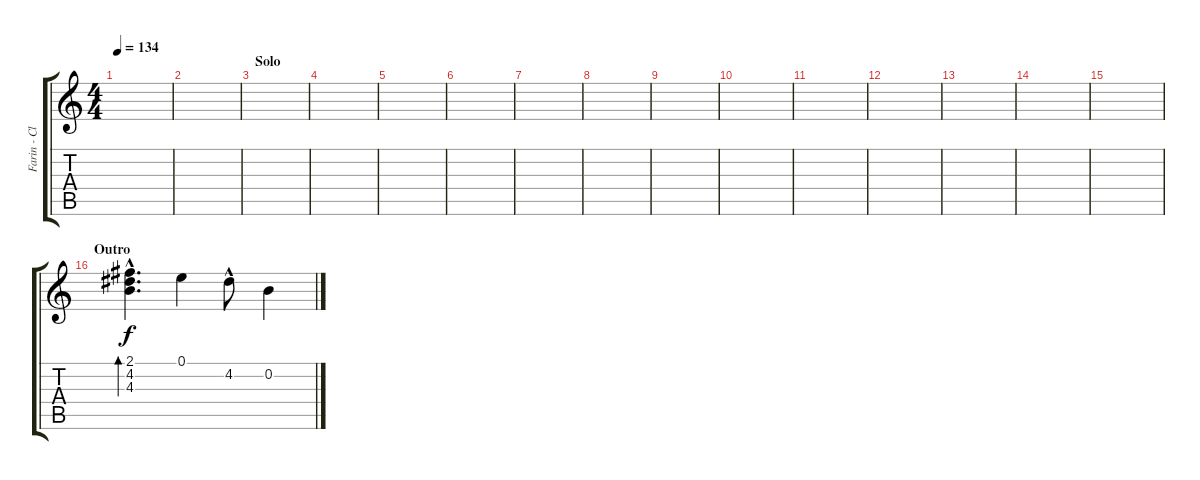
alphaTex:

\track ("Farin - Clean Guitar" "Farin - Cl") {instrument acousticguitarsteel}
\staff {score tabs}
\tuning (E4 B3 G3 D3 A2 E2) {hide}
\ts (4 4)
\tempo 134
\clef g2
\ks c
|
|
\section ("" "Solo")
|
|
|
|
|
|
|
|
|
|
|
|
|
\section ("" "Outro")
(2.1 4.2{hac} 4.3{hac}).4{d bd 60} 0.1.4 4.2{hac}.8 0.2.4
